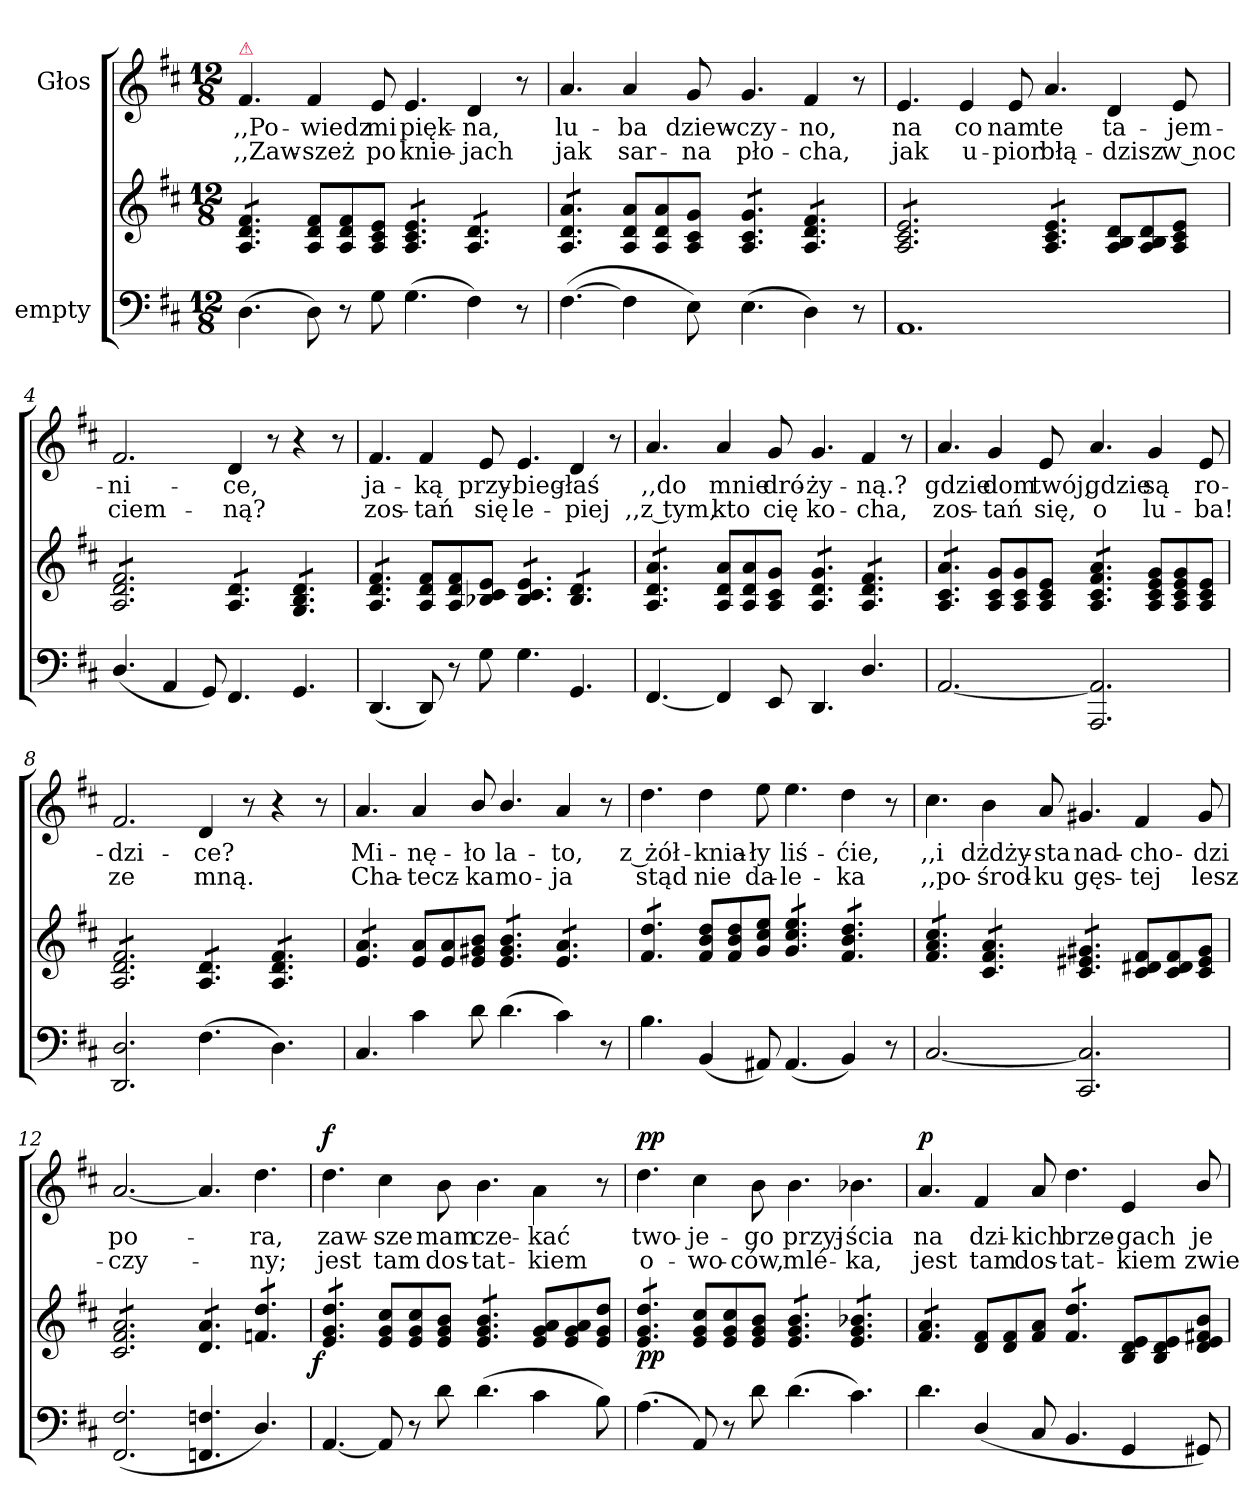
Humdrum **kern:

**kern	**kern	**dynam	**kern	**text	**text	**dynam
*part2	*part2	*part2	*part1	*part1	*part1	*part1
*staff3	*staff2	*staff2/3	*staff1	*staff1	*staff1	*staff1
*I"empty	*	*	*I"Głos	*	*	*
*clefF4	*clefG2	*	*clefG2	*	*	*
*k[f#c#]	*k[f#c#]	*	*k[f#c#]	*	*	*
*D:	*D:	*	*D:	*	*	*
*M12/8	*M12/8	*	*M12/8	*	*	*
=1	=1	=1	=1	=1	=1	=1
!	!	!	!LO:TX:a:color=crimson:t=⚠	!	!	!
*	*tremolo	*	*	*	*	*
(4.D\	8A/ 8d/ 8f#/L	.	4.f#/	,,Po-	,,Zaw-	.
.	8A/ 8d/ 8f#/	.	.	.	.	.
.	8A/ 8d/ 8f#/J	.	.	.	.	.
*	*Xtremolo	*	*	*	*	*
8D\)	8A/ 8d/ 8f#/L	.	4f#/	-wiedz	-szeż	.
8r	8A/ 8d/ 8f#/	.	.	.	.	.
8G\	8A/ 8c#/ 8e/J	.	8e/	mi	po	.
*	*tremolo	*	*	*	*	*
(4.G\	8A/ 8c#/ 8e/L	.	4.e/	pięk-	knie-	.
.	8A/ 8c#/ 8e/	.	.	.	.	.
.	8A/ 8c#/ 8e/J	.	.	.	.	.
4F#\)	8A/ 8d/L	.	4d/	-na,	-jach	.
.	8A/ 8d/	.	.	.	.	.
8r	8A/ 8d/J	.	8r	.	.	.
=2	=2	=2	=2	=2	=2	=2
([4.F#\	8A/ 8d/ 8a/L	.	4.a/	lu-	jak	.
.	8A/ 8d/ 8a/	.	.	.	.	.
.	8A/ 8d/ 8a/J	.	.	.	.	.
*	*Xtremolo	*	*	*	*	*
4F#\]	8A/ 8d/ 8a/L	.	4a/	-ba	sar-	.
.	8A/ 8d/ 8a/	.	.	.	.	.
8E\)	8A/ 8c#/ 8g/J	.	8g/	dziew-	-na	.
*	*tremolo	*	*	*	*	*
(4.E\	8A/ 8c#/ 8g/L	.	4.g/	-czy-	pło-	.
.	8A/ 8c#/ 8g/	.	.	.	.	.
.	8A/ 8c#/ 8g/J	.	.	.	.	.
4D\)	8A/ 8d/ 8f#/L	.	4f#/	-no,	-cha,	.
.	8A/ 8d/ 8f#/	.	.	.	.	.
8r	8A/ 8d/ 8f#/J	.	8r	.	.	.
=3	=3	=3	=3	=3	=3	=3
1.AA/	8A/ 8c#/ 8e/L	.	4.e/	na	jak	.
.	8A/ 8c#/ 8e/	.	.	.	.	.
.	8A/ 8c#/ 8e/	.	.	.	.	.
.	8A/ 8c#/ 8e/	.	4e/	co	u-	.
.	8A/ 8c#/ 8e/	.	.	.	.	.
.	8A/ 8c#/ 8e/J	.	8e/	nam	-pior	.
.	8A/ 8c#/ 8e/L	.	4.a/	te	błą-	.
.	8A/ 8c#/ 8e/	.	.	.	.	.
.	8A/ 8c#/ 8e/J	.	.	.	.	.
*	*Xtremolo	*	*	*	*	*
.	8A/ 8B/ 8d/L	.	4d/	ta-	-dzisz	.
.	8A/ 8B/ 8d/	.	.	.	.	.
.	8A/ 8c#/ 8e/J	.	8e/	-jem-	w noc	.
=4	=4	=4	=4	=4	=4	=4
*	*tremolo	*	*	*	*	*
(4.D/	8A/ 8d/ 8f#/L	.	2.f#/	-ni-	ciem-	.
.	8A/ 8d/ 8f#/	.	.	.	.	.
.	8A/ 8d/ 8f#/	.	.	.	.	.
4AA/	8A/ 8d/ 8f#/	.	.	.	.	.
.	8A/ 8d/ 8f#/	.	.	.	.	.
8GG/)	8A/ 8d/ 8f#/J	.	.	.	.	.
4.FF#/	8A/ 8d/L	.	4d/	-ce,	-ną?	.
.	8A/ 8d/	.	.	.	.	.
.	8A/ 8d/J	.	8r	.	.	.
4.GG/	8G/ 8B/ 8d/L	.	4r	.	.	.
.	8G/ 8B/ 8d/	.	.	.	.	.
.	8G/ 8B/ 8d/J	.	8r	.	.	.
=5	=5	=5	=5	=5	=5	=5
(4.DD/	8A/ 8d/ 8f#/L	.	4.f#/	ja-	zos-	.
.	8A/ 8d/ 8f#/	.	.	.	.	.
.	8A/ 8d/ 8f#/J	.	.	.	.	.
*	*Xtremolo	*	*	*	*	*
8DD/)	8A/ 8d/ 8f#/L	.	4f#/	-ką	-tań	.
8r	8A/ 8d/ 8f#/	.	.	.	.	.
8G\	8B-X/ 8c#/ 8e/J	.	8e/	przy-	się	.
*	*tremolo	*	*	*	*	*
4.G\	8B-/ 8c#/ 8e/L	.	4.e/	-bieg-	le-	.
.	8B-/ 8c#/ 8e/	.	.	.	.	.
.	8B-/ 8c#/ 8e/J	.	.	.	.	.
4.GG/	8B-/ 8d/L	.	4d/	-łaś	-piej	.
.	8B-/ 8d/	.	.	.	.	.
.	8B-/ 8d/J	.	8r	.	.	.
=6	=6	=6	=6	=6	=6	=6
[4.FF#/	8A/ 8d/ 8a/L	.	4.a/	,,do	,,z tym,	.
.	8A/ 8d/ 8a/	.	.	.	.	.
.	8A/ 8d/ 8a/J	.	.	.	.	.
*	*Xtremolo	*	*	*	*	*
4FF#/]	8A/ 8d/ 8a/L	.	4a/	mnie	kto	.
.	8A/ 8d/ 8a/	.	.	.	.	.
8EE/	8A/ 8c#/ 8g/J	.	8g/	dró-	cię	.
*	*tremolo	*	*	*	*	*
4.DD/	8A/ 8d/ 8g/L	.	4.g/	-ży-	ko-	.
.	8A/ 8d/ 8g/	.	.	.	.	.
.	8A/ 8d/ 8g/J	.	.	.	.	.
4.D/	8A/ 8d/ 8f#/L	.	4f#/	-ną.?	-cha,	.
.	8A/ 8d/ 8f#/	.	.	.	.	.
.	8A/ 8d/ 8f#/J	.	8r	.	.	.
=7	=7	=7	=7	=7	=7	=7
[2.AA/	8A/ 8c#/ 8a/L	.	4.a/	gdzie	zos-	.
.	8A/ 8c#/ 8a/	.	.	.	.	.
.	8A/ 8c#/ 8a/J	.	.	.	.	.
*	*Xtremolo	*	*	*	*	*
.	8A/ 8c#/ 8g/L	.	4g/	dom	-tań	.
.	8A/ 8c#/ 8g/	.	.	.	.	.
.	8A/ 8c#/ 8e/J	.	8e/	twój,	się,	.
*	*tremolo	*	*	*	*	*
2.AAA/ 2.AA]/	8A/ 8c#/ 8f#/ 8a/L	.	4.a/	gdzie	o	.
.	8A/ 8c#/ 8f#/ 8a/	.	.	.	.	.
.	8A/ 8c#/ 8f#/ 8a/J	.	.	.	.	.
*	*Xtremolo	*	*	*	*	*
.	8A/ 8c#/ 8e/ 8g/L	.	4g/	są	lu-	.
.	8A/ 8c#/ 8e/ 8g/	.	.	.	.	.
.	8A/ 8c#/ 8e/J	.	8e/	ro-	-ba!	.
=8	=8	=8	=8	=8	=8	=8
*	*tremolo	*	*	*	*	*
2.DD/ 2.D/	8A/ 8d/ 8f#/L	.	2.f#/	-dzi-	ze	.
.	8A/ 8d/ 8f#/	.	.	.	.	.
.	8A/ 8d/ 8f#/	.	.	.	.	.
.	8A/ 8d/ 8f#/	.	.	.	.	.
.	8A/ 8d/ 8f#/	.	.	.	.	.
.	8A/ 8d/ 8f#/J	.	.	.	.	.
(4.F#\	8A/ 8d/L	.	4d/	-ce?	mną.	.
.	8A/ 8d/	.	.	.	.	.
.	8A/ 8d/J	.	8r	.	.	.
4.D\)	8A/ 8d/ 8f#/L	.	4r	.	.	.
.	8A/ 8d/ 8f#/	.	.	.	.	.
.	8A/ 8d/ 8f#/J	.	8r	.	.	.
=9	=9	=9	=9	=9	=9	=9
4.C#/	8e/ 8a/L	.	4.a/	Mi-	Cha-	.
.	8e/ 8a/	.	.	.	.	.
.	8e/ 8a/J	.	.	.	.	.
*	*Xtremolo	*	*	*	*	*
4c#\	8e/ 8a/L	.	4a/	-nę-	-tecz-	.
.	8e/ 8a/	.	.	.	.	.
8d\	8e/ 8g#X/ 8b/J	.	8b/	-ło	-ka	.
*	*tremolo	*	*	*	*	*
(4.d\	8e/ 8g#/ 8b/L	.	4.b/	la-	mo-	.
.	8e/ 8g#/ 8b/	.	.	.	.	.
.	8e/ 8g#/ 8b/J	.	.	.	.	.
4c#\)	8e/ 8a/L	.	4a/	-to,	-ja	.
.	8e/ 8a/	.	.	.	.	.
8r	8e/ 8a/J	.	8r	.	.	.
=10	=10	=10	=10	=10	=10	=10
4.B\	8f#/ 8dd/L	.	4.dd\	z żół-	stąd	.
.	8f#/ 8dd/	.	.	.	.	.
.	8f#/ 8dd/J	.	.	.	.	.
*	*Xtremolo	*	*	*	*	*
(4BB/	8f#/ 8b/ 8dd/L	.	4dd\	-knia-	nie	.
.	8f#/ 8b/ 8dd/	.	.	.	.	.
8AA#X/)	8g/ 8cc#/ 8ee/J	.	8ee\	-ły	da-	.
*	*tremolo	*	*	*	*	*
(4.AA#/	8g/ 8cc#/ 8ee/L	.	4.ee\	liś-	-le-	.
.	8g/ 8cc#/ 8ee/	.	.	.	.	.
.	8g/ 8cc#/ 8ee/J	.	.	.	.	.
4BB/)	8f#/ 8b/ 8dd/L	.	4dd\	-ćie,	-ka	.
.	8f#/ 8b/ 8dd/	.	.	.	.	.
8r	8f#/ 8b/ 8dd/J	.	8r	.	.	.
=11	=11	=11	=11	=11	=11	=11
[2.C#/	8f#/ 8a/ 8cc#/L	.	4.cc#\	,,i	,,po-	.
.	8f#/ 8a/ 8cc#/	.	.	.	.	.
.	8f#/ 8a/ 8cc#/J	.	.	.	.	.
.	8c#/ 8f#/ 8a/L	.	4b\	dżdży-	-środ-	.
.	8c#/ 8f#/ 8a/	.	.	.	.	.
.	8c#/ 8f#/ 8a/J	.	8a/	-sta	-ku	.
2.CC#/ 2.C#]/	8c#/ 8e#X/ 8g#X/L	.	4.g#X/	nad-	gęs-	.
.	8c#/ 8e#X/ 8g#X/	.	.	.	.	.
.	8c#/ 8e#X/ 8g#X/J	.	.	.	.	.
*	*Xtremolo	*	*	*	*	*
.	8c#/ 8d#X/ 8f#/L	.	4f#/	-cho-	-tej	.
.	8c#/ 8d#/ 8f#/	.	.	.	.	.
.	8c#/ 8e#/ 8g#/J	.	8g#/	-dzi	lesz-	.
=12	=12	=12	=12	=12	=12	=12
*	*tremolo	*	*	*	*	*
(2.FF#/ 2.F#/	8c#/ 8f#/ 8a/L	.	[2.a/	po-	-czy-	.
.	8c#/ 8f#/ 8a/	.	.	.	.	.
.	8c#/ 8f#/ 8a/	.	.	.	.	.
.	8c#/ 8f#/ 8a/	.	.	.	.	.
.	8c#/ 8f#/ 8a/	.	.	.	.	.
.	8c#/ 8f#/ 8a/J	.	.	.	.	.
4.FFn/ 4.Fn/	8d/ 8a/L	.	4.a/]	.	.	.
.	8d/ 8a/	.	.	.	.	.
.	8d/ 8a/J	.	.	.	.	.
4.D/)	8fn/ 8dd/L	.	4.dd\	-ra,	-ny;	.
.	8fn/ 8dd/	.	.	.	.	.
.	8fn/ 8dd/J	.	.	.	.	.
=13	=13	=13	=13	=13	=13	=13
!	!	!LO:DY:b:rj	!	!	!	!LO:DY:a
[4.AA/	8e/ 8g/ 8dd/L	f	4.dd\	zaw-	jest	f
.	8e/ 8g/ 8dd/	.	.	.	.	.
.	8e/ 8g/ 8dd/J	.	.	.	.	.
*	*Xtremolo	*	*	*	*	*
8AA/]	8e/ 8g/ 8cc#/L	.	4cc#\	-sze	tam	.
8r	8e/ 8g/ 8cc#/	.	.	.	.	.
8d\	8e/ 8g/ 8b/J	.	8b\	mam	dos-	.
*	*tremolo	*	*	*	*	*
(4.d\	8e/ 8g/ 8b/L	.	4.b\	cze-	-tat-	.
.	8e/ 8g/ 8b/	.	.	.	.	.
.	8e/ 8g/ 8b/J	.	.	.	.	.
*	*Xtremolo	*	*	*	*	*
4c#\	8e/ 8g/ 8a/L	.	4a\	-kać	-kiem	.
.	8e/ 8g/ 8a/	.	.	.	.	.
8B\)	8e/ 8g/ 8dd/J	.	8r	.	.	.
=14	=14	=14	=14	=14	=14	=14
!	!	!LO:DY:b	!	!	!	!LO:DY:a
*	*tremolo	*	*	*	*	*
(4.A\	8e/ 8g/ 8dd/L	pp	4.dd\	two-	o-	pp
.	8e/ 8g/ 8dd/	.	.	.	.	.
.	8e/ 8g/ 8dd/J	.	.	.	.	.
*	*Xtremolo	*	*	*	*	*
8AA/)	8e/ 8g/ 8cc#/L	.	4cc#\	-je-	-wo-	.
8r	8e/ 8g/ 8cc#/	.	.	.	.	.
8d\	8e/ 8g/ 8b/J	.	8b\	-go	-ców,	.
*	*tremolo	*	*	*	*	*
(4.d\	8e/ 8g/ 8b/L	.	4.b\	przyj-	mlé-	.
.	8e/ 8g/ 8b/	.	.	.	.	.
.	8e/ 8g/ 8b/J	.	.	.	.	.
4.c#\)	8e/ 8g/ 8b-X/L	.	4.b-X\	-ścia	-ka,	.
.	8e/ 8g/ 8b-X/	.	.	.	.	.
.	8e/ 8g/ 8b-X/J	.	.	.	.	.
=15	=15	=15	=15	=15	=15	=15
!	!	!	!	!	!	!LO:DY:a
4.d\	8f#/ 8a/L	.	4.a/	na	jest	p
.	8f#/ 8a/	.	.	.	.	.
.	8f#/ 8a/J	.	.	.	.	.
*	*Xtremolo	*	*	*	*	*
(4D/	8d/ 8f#/L	.	4f#/	dzi-	tam	.
.	8d/ 8f#/	.	.	.	.	.
8C#/	8f#/ 8a/J	.	8a/	-kich	dos-	.
*	*tremolo	*	*	*	*	*
4.BB/	8f#/ 8dd/L	.	4.dd\	brze-	-tat-	.
.	8f#/ 8dd/	.	.	.	.	.
.	8f#/ 8dd/J	.	.	.	.	.
*	*Xtremolo	*	*	*	*	*
4GG/	8B/ 8d/ 8e/L	.	4e/	-gach	-kiem	.
.	8B/ 8d/ 8e/	.	.	.	.	.
8GG#X/)	8d/ 8e/ 8f#X/ 8b/J	.	8b/	je-	zwie-	.
=	=	=	=	=	=	=
*-	*-	*-	*-	*-	*-	*-
